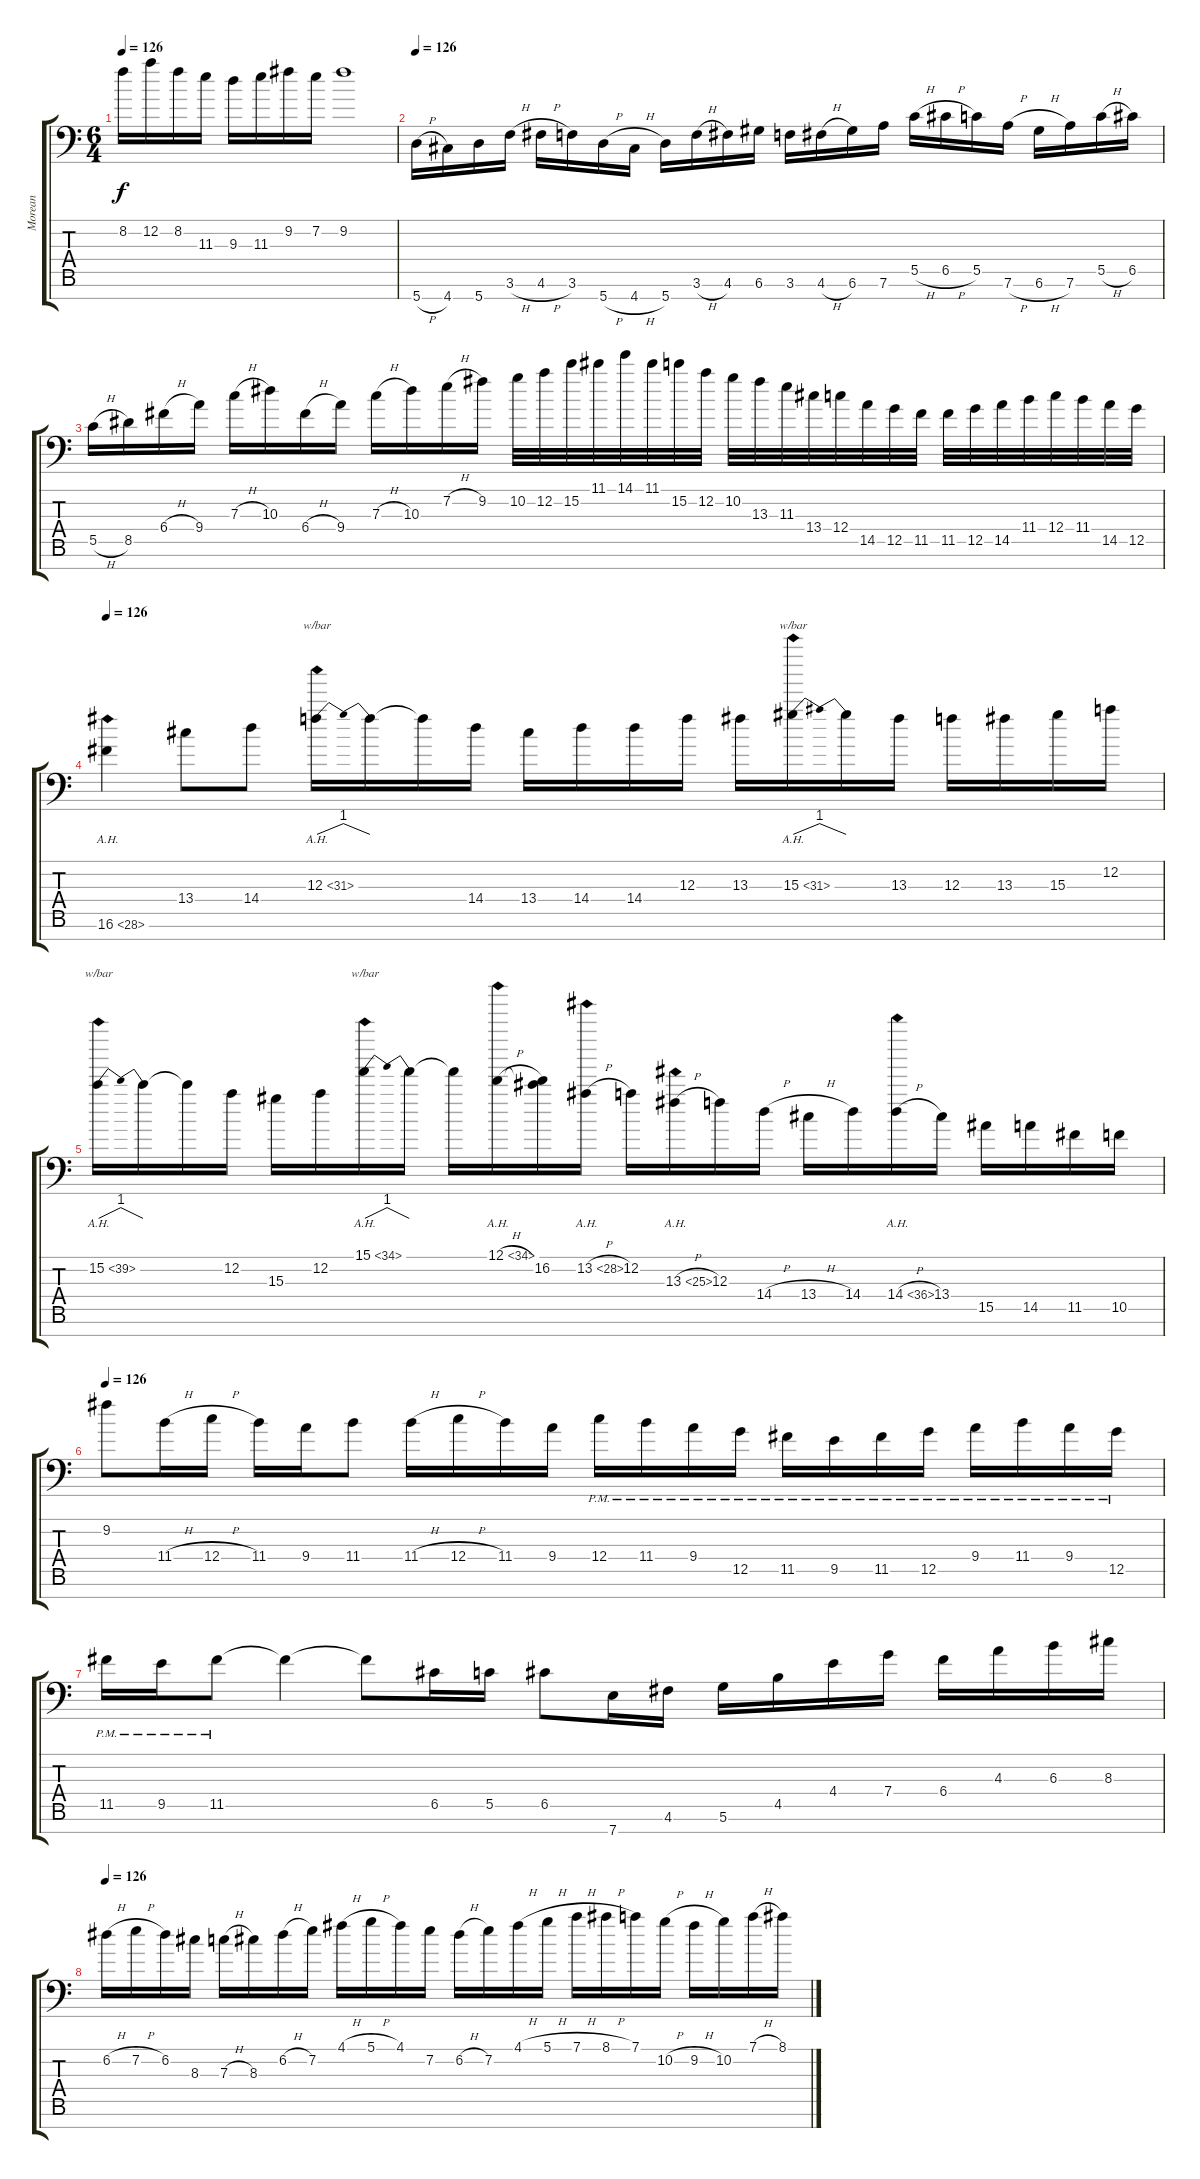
\track ("Morean" "Morean") {instrument distortionguitar}
\staff {score tabs}
\tuning (D4 A3 F3 C3 G2 D2 A1) {hide}
\ts (6 4)
\tempo 126
\clef f4
\ks c
8.2.16{dy f} 12.2.16 8.2.16 11.3.16 9.3.16 11.3.16 9.2.16 7.2.16 9.2.1 |
\tempo 126
5.7{h}.16 4.7.16 5.7.16 3.6{h}.16 4.6{h}.16 3.6.16 5.7{h}.16 4.7{h}.16 5.7.16 3.6{h}.16 4.6.16 6.6.16 3.6.16 4.6{h}.16 6.6.16 7.6.16 5.5{h}.16 6.5{h}.16 5.5.16 7.6{h}.16 6.6{h}.16 7.6.16 5.5{h}.16 6.5.16 |
5.5{h}.16 8.5.16 6.4{h}.16 9.4.16 7.3{h}.16 10.3.16 6.4{h}.16 9.4.16 7.3{h}.16 10.3.16 7.2{h}.16 9.2.16 10.2.32 12.2.32 15.2.32 11.1.32 14.1.32 11.1.32 15.2.32 12.2.32 10.2.32 13.3.32 11.3.32 13.4.32 12.4.32 14.5.32 12.5.32 11.5.32 11.5.32 12.5.32 14.5.32 11.4.32 12.4.32 11.4.32 14.5.32 12.5.32 |
\tempo 126
16.6{ah 12}.4 13.4.8 14.4.8 12.3{ah 19}.16{tbe (dip default 0 0 30 4 60 0)} 12.3{t}.16 12.3{t}.16 14.4.16 13.4.16 14.4.16 14.4.16 12.3.16 13.3.16 15.3{ah 16}.16{tbe (dip default 0 0 30 4 60 0)} 15.3{t}.16 13.3.16 12.3.16 13.3.16 15.3.16 12.2.16 |
15.2{ah 24}.16{tbe (dip default 0 0 30 4 60 0)} 15.2{t}.16 15.2{t}.16 12.2.16 15.3.16 12.2.16 15.1{ah 19}.16{tbe (dip default 0 0 30 4 60 0)} 15.1{t}.16 15.1{t}.16 12.1{ah 22 h}.16 (12.1{t} 16.2).16 13.2{ah 15 h}.16 12.2.16 13.3{ah 12 h}.16 12.3.16 14.4{h}.16 13.4{h}.16 14.4.16 14.4{ah 22 h}.16 13.4.16 15.5.16 14.5.16 11.5.16 10.5.16 |
\tempo 126
9.2.8 11.4{h}.16 12.4{h}.16 11.4.16 9.4.16 11.4.8 11.4{h}.16 12.4{h}.16 11.4.16 9.4.16 12.4{pm}.16 11.4{pm}.16 9.4{pm}.16 12.5{pm}.16 11.5{pm}.16 9.5{pm}.16 11.5{pm}.16 12.5{pm}.16 9.4{pm}.16 11.4{pm}.16 9.4{pm}.16 12.5{pm}.16 |
11.5{pm}.16 9.5{pm}.16 11.5{pm}.8 11.5{t}.4 11.5{t}.8 6.5.16 5.5.16 6.5.8 7.7.16 4.6.16 5.6.16 4.5.16 4.4.16 7.4.16 6.4.16 4.3.16 6.3.16 8.3.16 |
\tempo 126
6.2{h}.16 7.2{h}.16 6.2.16 8.3.16 7.3{h}.16 8.3.16 6.2{h}.16 7.2.16 4.1{h}.16 5.1{h}.16 4.1.16 7.2.16 6.2{h}.16 7.2.16 4.1{h}.16 5.1{h}.16 7.1{h}.16 8.1{h}.16 7.1.16 10.2{h}.16 9.2{h}.16 10.2.16 7.1{h}.16 8.1.16
